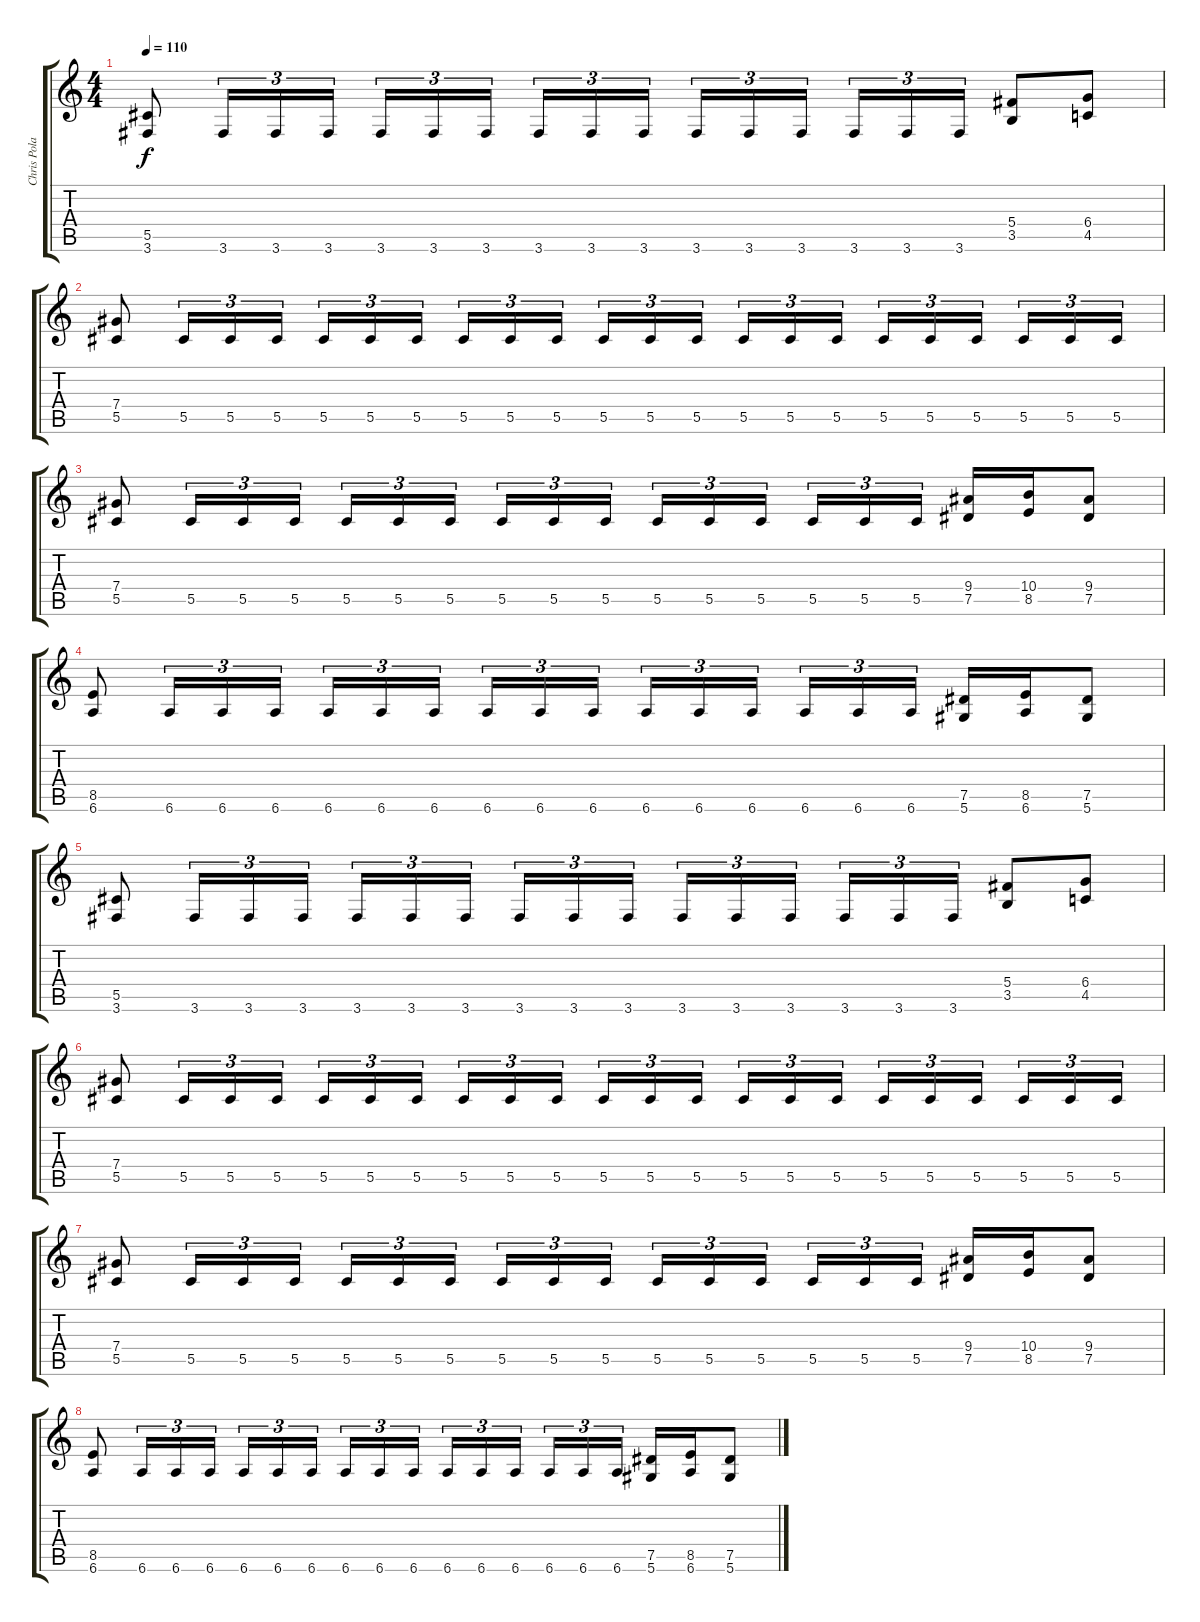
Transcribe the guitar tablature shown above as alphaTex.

\track ("Chris Poland" "Chris Pola") {instrument distortionguitar}
\staff {score tabs}
\tuning (Eb4 Bb3 Gb3 Db3 Ab2 Eb2) {hide}
\ts (4 4)
\tempo 110
\clef g2
\ks c
(5.5 3.6).8{dy f} 3.6.16{tu (3 2)} 3.6.16{tu (3 2)} 3.6.16{tu (3 2)} 3.6.16{tu (3 2)} 3.6.16{tu (3 2)} 3.6.16{tu (3 2)} 3.6.16{tu (3 2)} 3.6.16{tu (3 2)} 3.6.16{tu (3 2)} 3.6.16{tu (3 2)} 3.6.16{tu (3 2)} 3.6.16{tu (3 2)} 3.6.16{tu (3 2)} 3.6.16{tu (3 2)} 3.6.16{tu (3 2)} (5.4 3.5).8 (6.4 4.5).8 |
(7.4 5.5).8 5.5.16{tu (3 2)} 5.5.16{tu (3 2)} 5.5.16{tu (3 2)} 5.5.16{tu (3 2)} 5.5.16{tu (3 2)} 5.5.16{tu (3 2)} 5.5.16{tu (3 2)} 5.5.16{tu (3 2)} 5.5.16{tu (3 2)} 5.5.16{tu (3 2)} 5.5.16{tu (3 2)} 5.5.16{tu (3 2)} 5.5.16{tu (3 2)} 5.5.16{tu (3 2)} 5.5.16{tu (3 2)} 5.5.16{tu (3 2)} 5.5.16{tu (3 2)} 5.5.16{tu (3 2)} 5.5.16{tu (3 2)} 5.5.16{tu (3 2)} 5.5.16{tu (3 2)} |
(7.4 5.5).8 5.5.16{tu (3 2)} 5.5.16{tu (3 2)} 5.5.16{tu (3 2)} 5.5.16{tu (3 2)} 5.5.16{tu (3 2)} 5.5.16{tu (3 2)} 5.5.16{tu (3 2)} 5.5.16{tu (3 2)} 5.5.16{tu (3 2)} 5.5.16{tu (3 2)} 5.5.16{tu (3 2)} 5.5.16{tu (3 2)} 5.5.16{tu (3 2)} 5.5.16{tu (3 2)} 5.5.16{tu (3 2)} (9.4 7.5).16 (10.4 8.5).16 (9.4 7.5).8 |
(8.5 6.6).8 6.6.16{tu (3 2)} 6.6.16{tu (3 2)} 6.6.16{tu (3 2)} 6.6.16{tu (3 2)} 6.6.16{tu (3 2)} 6.6.16{tu (3 2)} 6.6.16{tu (3 2)} 6.6.16{tu (3 2)} 6.6.16{tu (3 2)} 6.6.16{tu (3 2)} 6.6.16{tu (3 2)} 6.6.16{tu (3 2)} 6.6.16{tu (3 2)} 6.6.16{tu (3 2)} 6.6.16{tu (3 2)} (7.5 5.6).16 (8.5 6.6).16 (7.5 5.6).8 |
(5.5 3.6).8 3.6.16{tu (3 2)} 3.6.16{tu (3 2)} 3.6.16{tu (3 2)} 3.6.16{tu (3 2)} 3.6.16{tu (3 2)} 3.6.16{tu (3 2)} 3.6.16{tu (3 2)} 3.6.16{tu (3 2)} 3.6.16{tu (3 2)} 3.6.16{tu (3 2)} 3.6.16{tu (3 2)} 3.6.16{tu (3 2)} 3.6.16{tu (3 2)} 3.6.16{tu (3 2)} 3.6.16{tu (3 2)} (5.4 3.5).8 (6.4 4.5).8 |
(7.4 5.5).8 5.5.16{tu (3 2)} 5.5.16{tu (3 2)} 5.5.16{tu (3 2)} 5.5.16{tu (3 2)} 5.5.16{tu (3 2)} 5.5.16{tu (3 2)} 5.5.16{tu (3 2)} 5.5.16{tu (3 2)} 5.5.16{tu (3 2)} 5.5.16{tu (3 2)} 5.5.16{tu (3 2)} 5.5.16{tu (3 2)} 5.5.16{tu (3 2)} 5.5.16{tu (3 2)} 5.5.16{tu (3 2)} 5.5.16{tu (3 2)} 5.5.16{tu (3 2)} 5.5.16{tu (3 2)} 5.5.16{tu (3 2)} 5.5.16{tu (3 2)} 5.5.16{tu (3 2)} |
(7.4 5.5).8 5.5.16{tu (3 2)} 5.5.16{tu (3 2)} 5.5.16{tu (3 2)} 5.5.16{tu (3 2)} 5.5.16{tu (3 2)} 5.5.16{tu (3 2)} 5.5.16{tu (3 2)} 5.5.16{tu (3 2)} 5.5.16{tu (3 2)} 5.5.16{tu (3 2)} 5.5.16{tu (3 2)} 5.5.16{tu (3 2)} 5.5.16{tu (3 2)} 5.5.16{tu (3 2)} 5.5.16{tu (3 2)} (9.4 7.5).16 (10.4 8.5).16 (9.4 7.5).8 |
(8.5 6.6).8 6.6.16{tu (3 2)} 6.6.16{tu (3 2)} 6.6.16{tu (3 2)} 6.6.16{tu (3 2)} 6.6.16{tu (3 2)} 6.6.16{tu (3 2)} 6.6.16{tu (3 2)} 6.6.16{tu (3 2)} 6.6.16{tu (3 2)} 6.6.16{tu (3 2)} 6.6.16{tu (3 2)} 6.6.16{tu (3 2)} 6.6.16{tu (3 2)} 6.6.16{tu (3 2)} 6.6.16{tu (3 2)} (7.5 5.6).16 (8.5 6.6).16 (7.5 5.6).8
